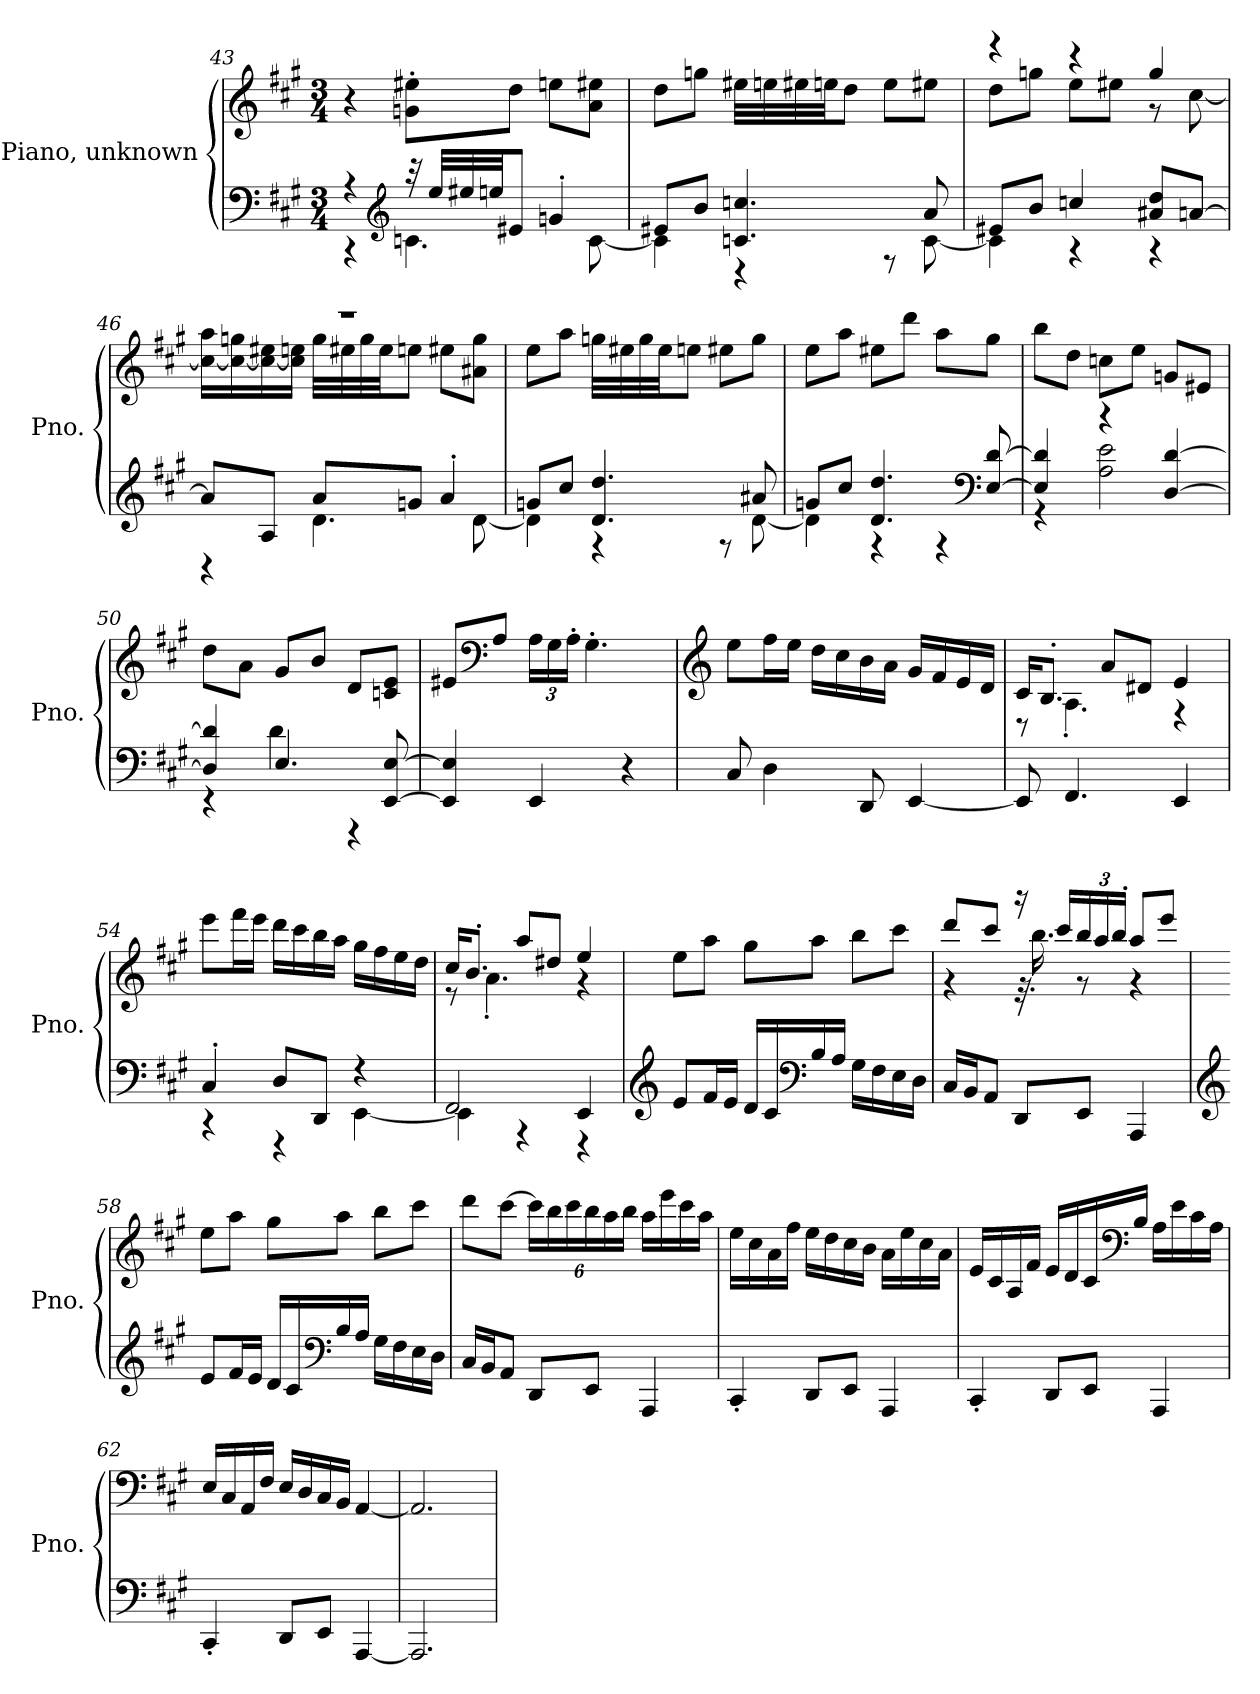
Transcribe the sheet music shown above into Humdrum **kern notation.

**kern	**kern
*part1	*part1
*staff2	*staff1
*I"Piano, unknown	*
*I'Pno.	*
*clefF4	*clefG2
*k[f#c#g#]	*k[f#c#g#]
*M3/4	*M3/4
=43	=43
*^	*
4r	4r	4r
*clefG2	*	*
32r	4.cn\	8gn\' 8ee#X\'L
32ee/LLL	.	.
32ee#X/	.	.
32een/JJ	.	.
8e#X/J	.	8dd\J
4gn'/	.	8een\L
.	[8c\	8a\ 8ee#X\J
=44	=44	=44
8e#X/L	4c\]	8dd\L
8b/J	.	8ggn\J
4.cn/ 4.ccn/	4r	32ee#X\LLL
.	.	32een\
.	.	32ee#X\
.	.	32een\JJ
.	.	8dd\J
.	8r	8ee\L
8a/	[8c\	8ee#X\J
!!LO:LB:g=z
=45	=45	=45
*	*	*^
8e#X/L	4c\]	4r	8dd\L
8b/J	.	.	8ggn\J
4ccn/	4r	4r	8ee\L
.	.	.	8ee#X\J
8a#X/ 8dd/L	4r	4gg/	8r
[8an/J	.	.	[8cc#\
=46	=46	=46	=46
8a/L]	4r	2.r	16cc#\_ 16aa\LL
.	.	.	16cc#\_ 16ggn\
8A/J	.	.	16cc#\_ 16ee#X\
.	.	.	16cc#\] 16een\JJ
8a/L	4.d\	.	32gg\LLL
.	.	.	32ee#X\
.	.	.	32gg\
.	.	.	32ee#\JJ
8gn/J	.	.	8een\J
4a'/	.	.	8ee#X\L
.	[8d\	.	8a#X\ 8gg\J
*	*	*v	*v
=47	=47	=47
8gn/L	4d\]	8ee\L
8cc#/J	.	8aa\J
4.d/ 4.dd/	4r	32ggn\LLL
.	.	32ee#X\
.	.	32gg\
.	.	32ee#\JJ
.	.	8een\J
.	8r	8ee#X\L
8a#X/	[8d\	8gg\J
!!LO:LB:g=z
=48	=48	=48
8gn/L	4d\]	8ee\L
8cc#/J	.	8aa\J
4.d/ 4.dd/	4r	8ee#X\L
.	.	8ddd\J
.	4r	8aa\L
*clefF4	*	*
[8E/ [8d/	.	8gg#\J
=49	=49	=49
4E/] 4d/]	4r	8bb\L
.	.	8dd\J
4r	2A\ 2e\	8ccn\L
.	.	8ee\J
[4D/ [4d/	.	8gn/L
.	.	8e#X/J
=50	=50	=50
4D/] 4d/]	4r	8dd\L
.	.	8a\J
4.E/	4d\	8g#/L
.	.	8b/J
.	4r	8d/L
[8EE/ [8E/	.	8cn/ 8e/J
*v	*v	*
=51	=51
4EE/] 4E/]	8e#X/L
*	*clefF4
.	8A/J
*	*Xbrackettup
4EE/	24A\LL
.	24G#\
.	24A'\JJ
.	4.G#'\
4r	.
!!LO:LB:g=z
=52	=52
*	*clefG2
8C#/	8ee\L
4D\	16ff#\L
.	16ee\JJ
.	16dd\LL
.	16cc#\
8DD/	16b\
.	16a\JJ
[4EE/	16g#/LL
.	16f#/
.	16e/
.	16d/JJ
=53	=53
*	*^
8EE/]	16c#/KL	8r
.	8.B'/J	.
4.FF#/	.	4.A'\
.	8a/L	.
.	8d#X/J	.
4EE/	4e/	4r
*	*v	*v
=54	=54
*^	*
4C#'/	4r	8eee\L
.	.	16fff#\L
.	.	16eee\JJ
8D/L	4r	16ddd\LL
.	.	16ccc#\
8DD/J	.	16bb\
.	.	16aa\JJ
4r	[4EE\	16gg#\LL
.	.	16ff#\
.	.	16ee\
.	.	16dd\JJ
=55	=55	=55
*	*	*^
2FF#/	4EE\]	16cc#/KL	8r
.	.	8.b'/J	.
.	.	.	4.a'\
.	4r	8aa/L	.
.	.	8dd#X/J	.
4EE/	4r	4ee/	4r
*v	*v	*	*
*	*v	*v
!!LO:LB:g=z
=56	=56
*clefG2	*
8e/L	8ee\L
16f#/L	8aa\J
16e/JJ	.
16d/LL	8gg#\L
16c#/	.
*clefF4	*
16B/	8aa\J
16A/JJ	.
16G#\LL	8bb\L
16F#\	.
16E\	8ccc#\J
16D\JJ	.
=57	=57
*	*^
16C#/LL	8ddd/L	4r
16BB/J	.	.
8AA/J	8ccc#/J	.
8DD/L	16r	32r
.	.	16.bb'\
.	16ccc#/LL	.
8EE/J	24bb/	8r
.	24aa/	.
.	24bb'/JJ	.
4AAA/	8aa/L	4r
.	8eee/J	.
*	*v	*v
=58	=58
*clefG2	*
8e/L	8ee\L
16f#/L	8aa\J
16e/JJ	.
16d/LL	8gg#\L
16c#/	.
*clefF4	*
16B/	8aa\J
16A/JJ	.
16G#\LL	8bb\L
16F#\	.
16E\	8ccc#\J
16D\JJ	.
!!LO:LB:g=z
=59	=59
16C#/LL	8ddd\L
16BB/J	.
8AA/J	[8ccc#\J
8DD/L	24ccc#\LL]
.	24bb\
.	24ccc#\
8EE/J	24bb\
.	24aa\
.	24bb\JJ
4AAA/	16aa\LL
.	16eee\
.	16ccc#\
.	16aa\JJ
=60	=60
4CC#'/	16ee\LL
.	16cc#\
.	16a\
.	16ff#\JJ
8DD/L	16ee\LL
.	16dd\
8EE/J	16cc#\
.	16b\JJ
4AAA/	16a\LL
.	16ee\
.	16cc#\
.	16a\JJ
=61	=61
4CC#'/	16e/LL
.	16c#/
.	16A/
.	16f#/JJ
8DD/L	16e/LL
.	16d/
8EE/J	16c#/
*	*clefF4
.	16B/JJ
4AAA/	16A\LL
.	16e\
.	16c#\
.	16A\JJ
!!LO:PB:g=z
=62	=62
4CC#'/	16E/LL
.	16C#/
.	16AA/
.	16F#/JJ
8DD/L	16E/LL
.	16D/
8EE/J	16C#/
.	16BB/JJ
[4AAA/	[4AA/
=63	=63
2.AAA/]	2.AA/]
=	=
*-	*-
